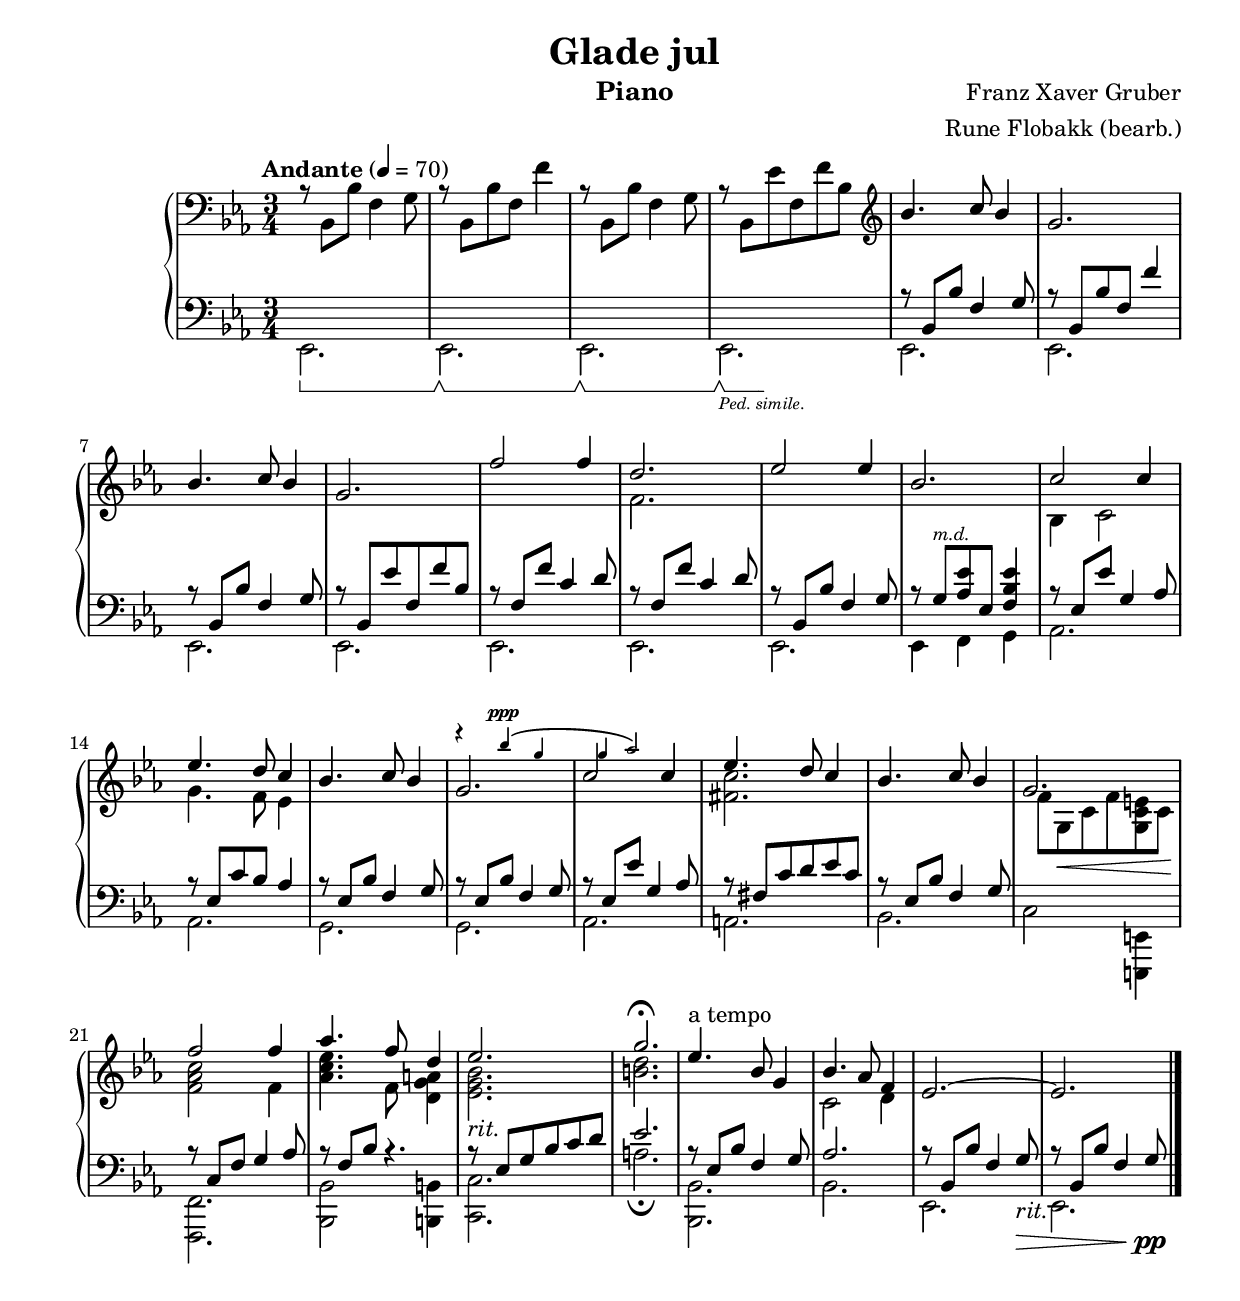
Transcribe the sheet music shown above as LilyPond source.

\version "2.22.1"
\version "2.22.1"

\paper {
    left-margin = 15\mm
    bottom-margin = 20\mm
    system-system-spacing =
        #'((basic-distance . 16)
           (minimum-distance . 8)
           (padding . 1)
           (stretchability . 60))
}

rit = \markup { \italic "rit." }

atempo = "a tempo"

pedSimile = \markup { \fontsize #-3 \italic "Ped. simile." }

rightHand = \markup { \italic \fontsize#-2 "m.d." }
leftHand = \markup { \italic \fontsize#-2 "m.s." }


\header {
    title = "Glade jul"
    composer = "Franz Xaver Gruber"
    arranger = "Rune Flobakk (bearb.)"
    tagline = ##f
    instrument = "Piano"
}


signature = {
    \key ees \major
    \time 3/4
}

melody = {
    bes4.  c8 bes4  g2.
    bes4.  c8 bes4  g2.
    f'2       f4    d2.
    ees2      ees4  bes2.

    \repeat unfold 2 {
        c2       c4    ees4.  d8 c4
        bes4. c8 bes4  g2.
    }

    f'2 f4       aes4.  f8  d4
    ees2._\rit   g^\fermata

    ees4.^\atempo  bes8 g4 bes4.    aes8 f4
    ees2.~ 2.
}

bellResponse = {
    r4 bes4\(^\ppp g g aes2\)
}

bass = {
    \repeat unfold 11 { ees2. }
    ees4 f g

    aes2.  aes      g   g
    aes    a        bes c2 <e, e,>4

    <f f,>2.    <bes bes,>2  <b b,>4 <c c,>2.  a'_\fermata
    <bes,, bes'>   bes'  ees,    ees
}

arpeggioBase = { r8 bes,  bes' f4 g8 }

arpeggioAccomp = {
    \arpeggioBase
    r8 bes,  bes' f  f'4
    r8 bes,, bes' f4 g8
    r  bes,  ees' f,  f' bes,
}

pedal = {
    \set pedalSustainStyle = #'bracket
    s2.\sustainOn s2.\sustainOff\sustainOn s2.\sustainOff\sustainOn

    \once \override PianoPedalBracket.edge-height = #'(1.0 . 0.0)
    s4\sustainOff\sustainOn_\pedSimile
}


\score {
    \new PianoStaff <<
    	\new Staff = "right hand" {
            \tempo "Andante" 4 = 70
    	    \clef bass
            \signature

            s2.*4
            \clef treble

            <<
                \new Voice \relative bes' {
                    \voiceOne \melody
                }
                \new Voice \relative bes' {
                    \voiceTwo { s2.*5 f2. s2.*2 bes,4 c2 g'4. f8 ees4 s2. }
                    \voiceThree \magnifyMusic 0.67 \relative bes'' \bellResponse
                    \voiceTwo {
                        <c' fis,>2. s2. f,8 g, \< c f <e c g> c \!
                        <f aes c>2 f4 <aes c ees>4. f8 <d g a>4
                        <ees g bes>2. <b' d>
                        s2. c,2 d4
                    }
                }
            >>
            \bar "|."
    	}

    	\new Staff = "left hand" {
            \clef bass
    	    \signature
            <<
                \relative {
                    \change Staff = "right hand" \stemDown \arpeggioAccomp
                    \change Staff = "left hand" \stemUp
                    \arpeggioAccomp
                    \transpose ees bes \relative { \arpeggioBase \arpeggioBase }
                    \arpeggioBase
                    r8 g^\rightHand <aes ees'> ees <f bes ees>4
                    r8 ees ees' g,4 aes8 r8 ees c' bes aes4
                    \repeat unfold 2 { r8 ees bes' f4  g8 }
                    r8 ees ees' g,4 aes8 r8 fis c' d ees c
                    r8 ees, bes' f4  g8 s2.
                    r8 c, f g4 aes8 r8 f bes r4.
                    r8 ees, g bes c d ees2.
                    r8 ees, bes' f4  g8
                    aes2.
                    \arpeggioBase \>_\rit \arpeggioBase \!\pp
                }
                \\
                \relative ees, \bass
            >>
        }

        \new Dynamics \pedal
    >>

	\layout {}
	\midi {}
}
